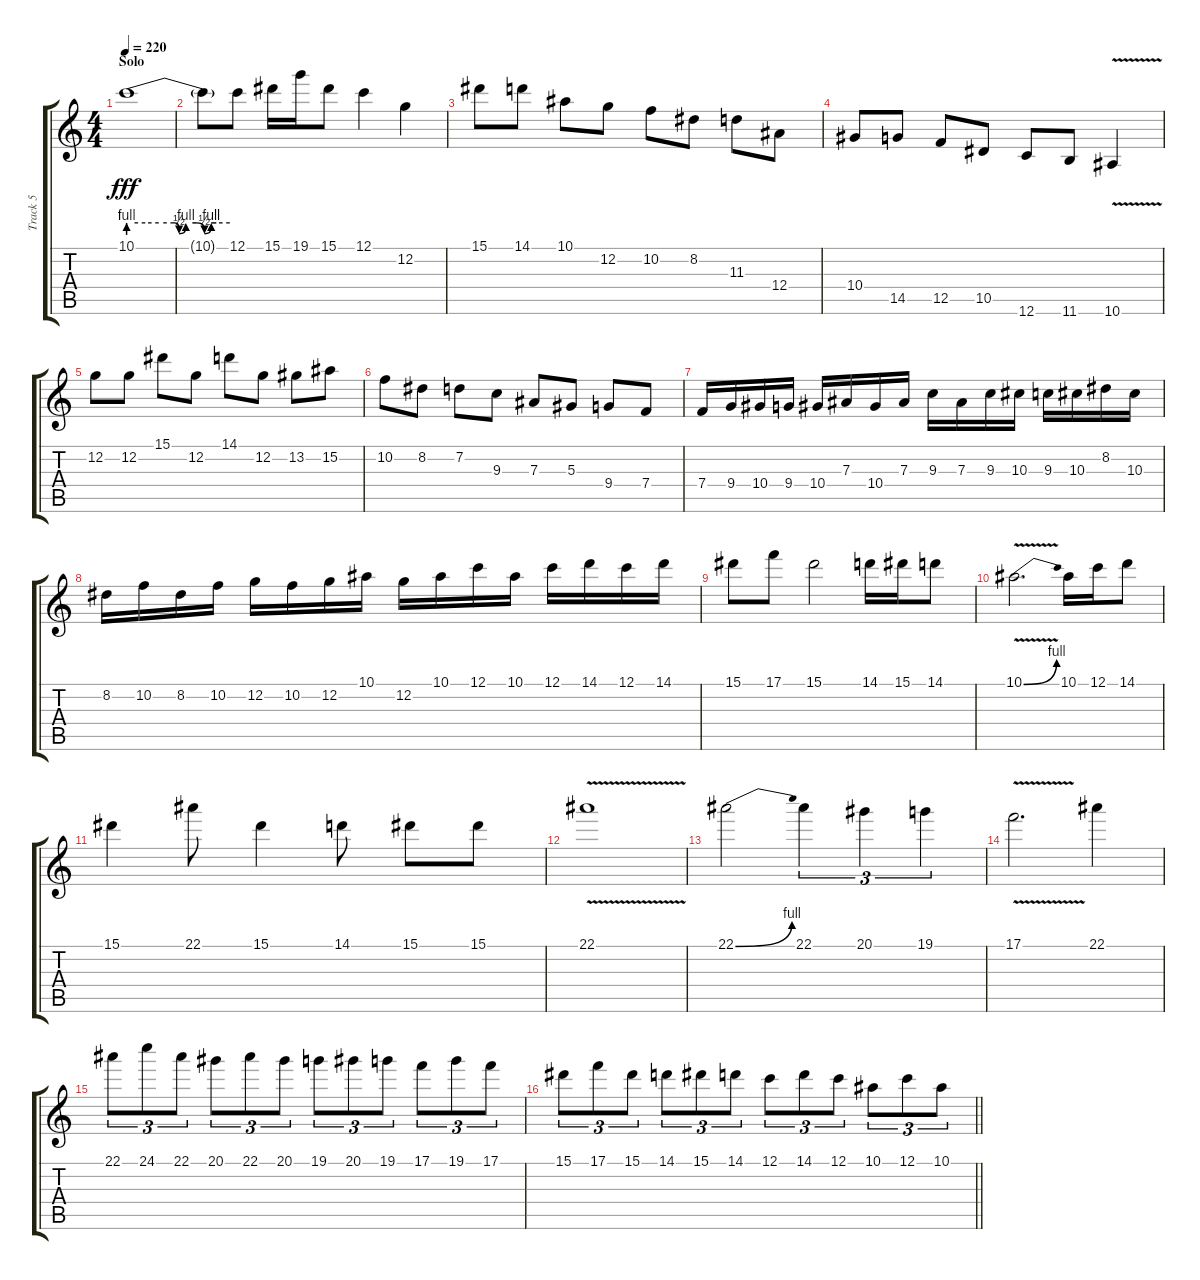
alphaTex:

\track ("Track 5" "Track 5") {instrument distortionguitar}
\staff {score tabs}
\tuning (C4 G3 Eb3 Bb2 F2 C2) {hide}
\ts (4 4)
\section ("" "Solo")
\tempo 220
\clef g2
\ks c
10.1{be (custom 0 4 10 4 18 4 27 4 30 2 34 4 40 4 45 2 49 4 52 4 60 4)}.1{dy fff} |
10.1{t}.8 12.1.8 15.1.16 19.1.16 15.1.8 12.1.4 12.2.4 |
15.1.8 14.1.8 10.1.8 12.2.8 10.2.8 8.2.8 11.3.8 12.4.8 |
10.4.8 14.5.8 12.5.8 10.5.8 12.6.8 11.6.8 10.6{v}.4 |
12.2.8 12.2.8 15.1.8 12.2.8 14.1.8 12.2.8 13.2.8 15.2.8 |
10.2.8 8.2.8 7.2.8 9.3.8 7.3.8 5.3.8 9.4.8 7.4.8 |
7.4.16 9.4.16 10.4.16 9.4.16 10.4.16 7.3.16 10.4.16 7.3.16 9.3.16 7.3.16 9.3.16 10.3.16 9.3.16 10.3.16 8.2.16 10.3.16 |
8.2.16 10.2.16 8.2.16 10.2.16 12.2.16 10.2.16 12.2.16 10.1.16 12.2.16 10.1.16 12.1.16 10.1.16 12.1.16 14.1.16 12.1.16 14.1.16 |
15.1.8 17.1.8 15.1.2 14.1.16 15.1.16 14.1.8 |
10.1{be (bend 0 0 60 4) v}.2{d} 10.1.16 12.1.16 14.1.8 |
15.1.4 22.1.8 15.1.4 14.1.8 15.1.8 15.1.8 |
22.1{v}.1 |
22.1{be (bend 0 0 60 4)}.2 22.1.4{tu (3 2)} 20.1.4{tu (3 2)} 19.1.4{tu (3 2)} |
17.1{v}.2{d} 22.1.4 |
22.1.8{tu (3 2)} 24.1.8{tu (3 2)} 22.1.8{tu (3 2)} 20.1.8{tu (3 2)} 22.1.8{tu (3 2)} 20.1.8{tu (3 2)} 19.1.8{tu (3 2)} 20.1.8{tu (3 2)} 19.1.8{tu (3 2)} 17.1.8{tu (3 2)} 19.1.8{tu (3 2)} 17.1.8{tu (3 2)} |
\barLineRight lightlight
15.1.8{tu (3 2)} 17.1.8{tu (3 2)} 15.1.8{tu (3 2)} 14.1.8{tu (3 2)} 15.1.8{tu (3 2)} 14.1.8{tu (3 2)} 12.1.8{tu (3 2)} 14.1.8{tu (3 2)} 12.1.8{tu (3 2)} 10.1.8{tu (3 2)} 12.1.8{tu (3 2)} 10.1.8{tu (3 2)}
